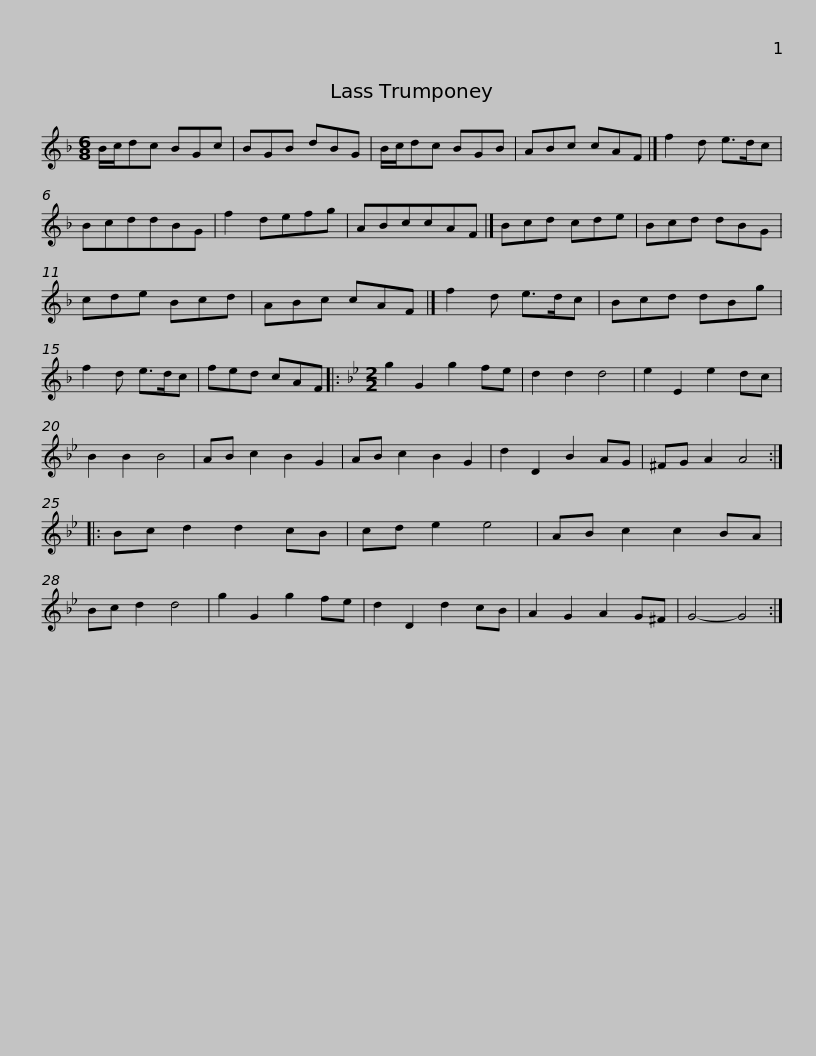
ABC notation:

X:1
L:1/8
M:6/8
I:linebreak $
K:F
V:1 treble
V:1
 B/c/dc BGc | BGB dBG | B/c/dc BGB | ABc cAF |] f2 d e>dc | %5
 BcddBG | f2 defg |$ ABccAF |] Bcd cde | Bcd dBG | %10
 cde Bcd | ABc cAF |] f2 d e>dc | Bcd dBg |$ f2 d e>dc | %15
 fed cAF |:[K:Gmin][M:2/2] g2 G2 g2 fe | d2 d2 d4 | e2 E2 e2 dc | B2 B2 B4 | %20
 AB c2 B2 G2 | AB c2 B2 G2 |$ d2 D2 B2 AG | ^FG A2 A4 :: Bc d2 d2 cB | %25
 cd e2 e4 | AB c2 c2 BA | Bc d2 d4 | g2 G2 g2 fe | d2 D2 d2 cB |$ %30
 A2 G2 A2 G^F | G4- G4 :| %32
